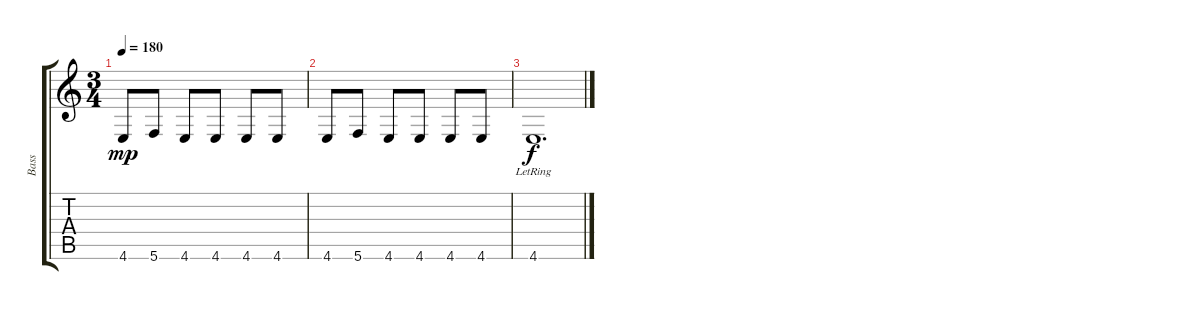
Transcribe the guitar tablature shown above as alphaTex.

\track ("Bass" "Bass") {instrument electricbasspick}
\staff {score tabs}
\tuning (D4 A3 F3 C3 G2 C2) {hide}
\ts (3 4)
\tempo 180
\clef g2
\ks c
4.6.8{dy mp} 5.6.8 4.6.8 4.6.8 4.6.8 4.6.8 |
4.6.8 5.6.8 4.6.8 4.6.8 4.6.8 4.6.8 |
4.6{lr}.1{d dy f}
